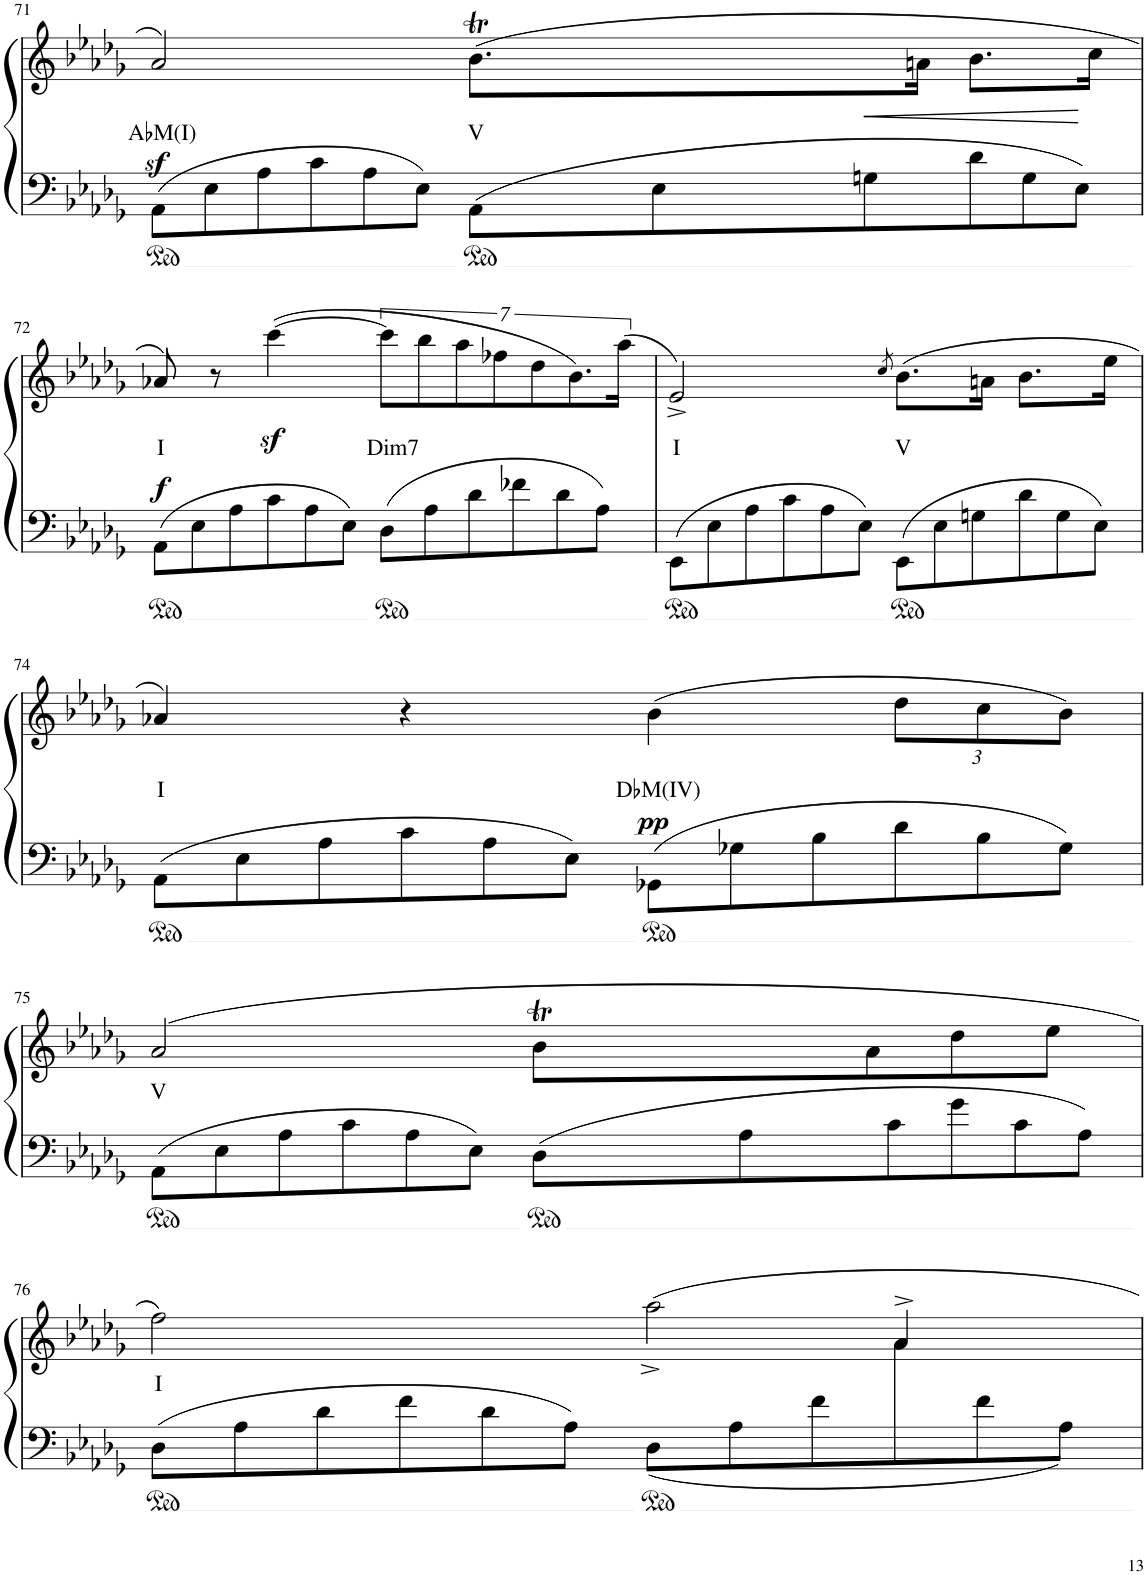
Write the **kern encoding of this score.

**kern	**kern	**text	**dynam
*part1	*part1	*part1	*part1
*staff2	*staff1	*staff1	*staff1/2
*I"Piano	*	*	*
*I'Pno	*	*	*
!!LO:PB:g=z
*clefF4	*clefG2	*	*
*k[b-e-a-d-g-]	*k[b-e-a-d-g-]	*	*
*M4/4	*M4/4	*	*
*met(c)	*met(c)	*	*
*Xtuplet	*	*	*
=71	=71	=71	=71
!	!	!LO:LY:b	!LO:DY:b
*	*^	*	*
12AA-\L	2a-/	48%25ryy	A♭M(I)	sf
12E-\	.	.	.	.
12A-\	.	.	.	.
12c\	.	.	.	.
12A-\	.	.	.	.
12E-\J	.	.	.	.
!	!	!	!LO:LY:b	!
12AA-\L	(>8.b-T\L	.	V	.
*	*	*Xtuplet	*	*
.	.	48cc!	.	.
.	.	48b-!	.	.
.	.	48cc!	.	.
12E-\	.	48b-!	.	.
.	.	48cc!	.	.
.	.	48b-!	.	.
.	.	48cc!	.	.
12Gn\	.	48b-!	.	.
.	16an\Jk	4ryy	.	.
12d-\	8.b-\L	.	.	.
12G\	.	.	.	.
12E-\J	.	.	.	.
.	16cc\Jk	16ryy	.	.
!!LO:LB:g=z
=72	=72	=72	=72	=72
!	!	!	!LO:LY:b	!LO:DY:b
*	*v	*v	*	*
12AA-\L	8a-X/)	I	f
12E-\	.	.	.
.	8r	.	.
12A-\	.	.	.
12c\	([4cccz<\	.	.
12A-\	.	.	.
12E-\J	.	.	.
*	*tuplet	*	*
!	!	!LO:LY:b	!
12D-\L	14ccc\L]	Dim7	.
.	14bb-\	.	.
12A-\	.	.	.
.	14aa-\	.	.
12d-\	.	.	.
.	14ff-X\	.	.
12f-X\	.	.	.
.	14dd-\	.	.
12d-\	.	.	.
.	14.b-\)	.	.
12A-\J	.	.	.
.	(28aa-\Jk	.	.
=73	=73	=73	=73
!	!	!LO:LY:b	!
12EE-\L	2e-^/)	I	.
12E-\	.	.	.
12A-\	.	.	.
12c\	.	.	.
12A-\	.	.	.
12E-\J	.	.	.
.	8qcc/	.	.
!	!	!LO:LY:b	!
12EE-\L	(8.b-\L	V	.
12E-\	.	.	.
12Gn\	.	.	.
.	16an\Jk	.	.
12d-\	8.b-\L	.	.
12G\	.	.	.
12E-\J	.	.	.
.	16ee-\Jk	.	.
!!LO:LB:g=z
=74	=74	=74	=74
!	!	!LO:LY:b	!
12AA-\L	4a-X/)	I	.
12E-\	.	.	.
12A-\	.	.	.
12c\	4r	.	.
12A-\	.	.	.
12E-\J	.	.	.
!	!	!LO:LY:b	!LO:DY:b
12GG-X\L	(4b-\	D♭M(IV)	pp
12G-X\	.	.	.
12B-\	.	.	.
*	*Xbrackettup	*	*
12d-\	12dd-\L	.	.
12B-\	12cc\	.	.
12G-\J	12b-\J)	.	.
!!LO:LB:g=z
=75	=75	=75	=75
!	!	!LO:LY:b	!
*	*^	*	*
12AA-\L	(2a-/	2ryy	V	.
12E-\	.	.	.	.
12A-\	.	.	.	.
12c\	.	.	.	.
12A-\	.	.	.	.
12E-\J	.	.	.	.
*	*	*Xtuplet	*	*
12D-\L	8b-T\L	48ryy	.	.
.	.	48cc!	.	.
.	.	48b-!	.	.
.	.	48cc!	.	.
12A-\	.	48b-!	.	.
.	.	48cc!	.	.
.	8a-\	4.ryy	.	.
12c\	.	.	.	.
12g-\	8dd-\	.	.	.
12c\	.	.	.	.
.	8ee-\J	.	.	.
12A-\J	.	.	.	.
*	*v	*v	*	*
!!LO:LB:g=z
=76	=76	=76	=76
!	!	!LO:LY:b	!
*	*^	*	*
*	*	*^	*	*
12D-\L	2ff\)	2.ryy	2.ryy	I	.
12A-\	.	.	.	.	.
12d-\	.	.	.	.	.
12f\	.	.	.	.	.
12d-\	.	.	.	.	.
12A-\J	.	.	.	.	.
12D-\L	2aa-^\	.	.	.	.
12A-\	.	.	.	.	.
12f\	.	.	.	.	.
12ryy	.	4a-^/	12a-\	.	.
12f\	.	.	6ryy	.	.
12A-\J	.	.	.	.	.
*	*v	*v	*v	*	*
=	=	=	=
*-	*-	*-	*-
